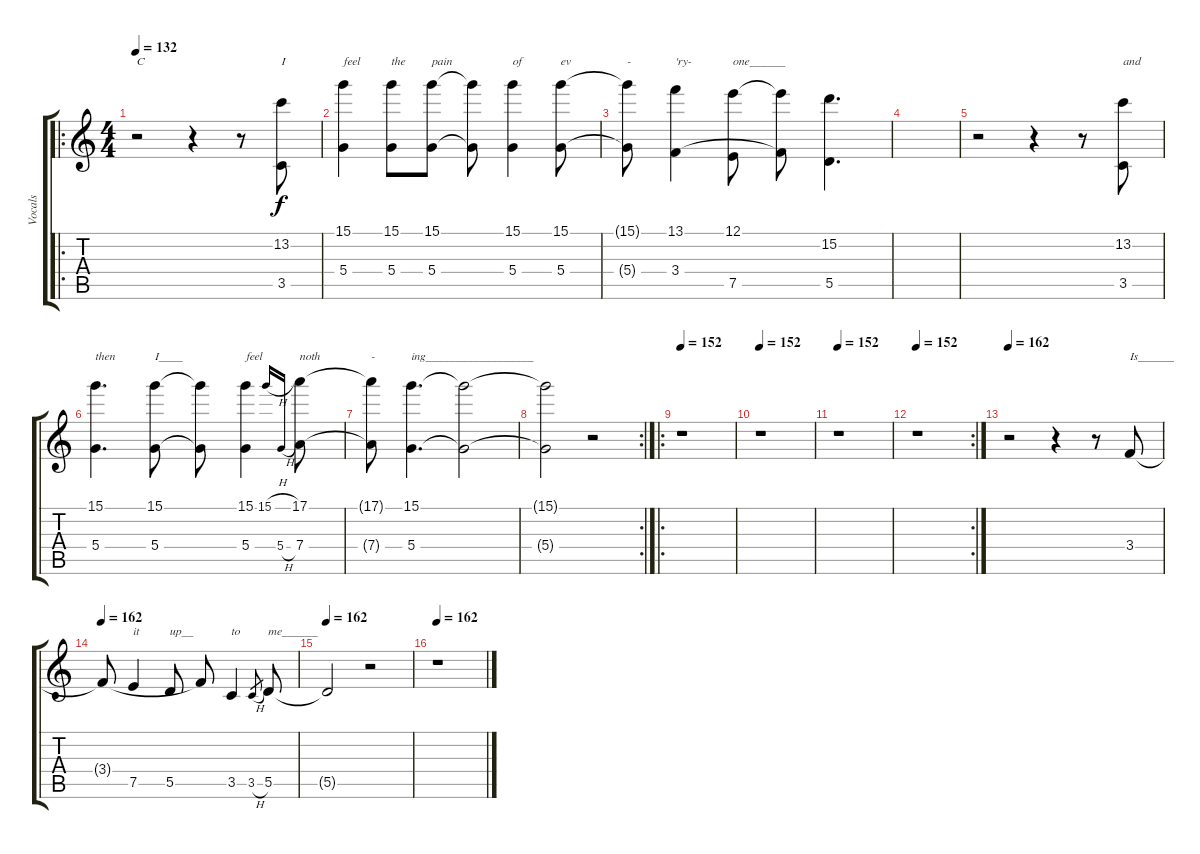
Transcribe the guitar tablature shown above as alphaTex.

\track ("Vocals" "Vocals") {instrument guitarharmonics}
\staff {score tabs}
\tuning (E4 B3 G3 D3 A2 E2) {hide}
\ro
\ts (4 4)
\tempo 132
\clef g2
\ks c
r.2{txt "C" dy f} r.4 r.8 (13.2 3.5).8{txt "I"} |
(15.1 5.4).4{txt "feel"} (15.1 5.4).8{txt "the"} (15.1 5.4).8{txt "pain"} (15.1{t} 5.4{t}).8 (15.1 5.4).4{txt "of"} (15.1 5.4).8{txt "ev"} |
(15.1{t} 5.4{t}).8{txt "-"} (13.1 3.4).4{txt "'ry-"} (12.1 7.5).8{txt "one______"} (12.1{t} 3.4{t}).8 (15.2 5.5).4{d} |
|
r.2 r.4 r.8 (13.2 3.5).8{txt "and"} |
(15.1 5.4).4{d txt "then"} (15.1 5.4).8{txt "I____"} (15.1{t} 5.4{t}).8 (15.1 5.4).4{txt "feel"} 15.1{h}.16{gr onbeat} 5.4{h}.16{gr onbeat} (17.1 7.4).8{txt "noth"} |
(17.1{t} 7.4{t}).8{txt "-"} (15.1 5.4).4{d txt "ing__________________"} (15.1{t} 5.4{t}).2 |
\rc 2
(15.1{t} 5.4{t}).2 r.2 |
\ro
\tempo 152
r.1 |
\tempo 152
r.1 |
\tempo 152
r.1 |
\rc 2
\tempo 152
r.1 |
\tempo 162
r.2{volume 14} r.4 r.8 3.4.8{txt "Is______"} |
\tempo 162
3.4{t}.8 7.5.4{txt "it"} 5.5.8{txt "up__"} 3.4{t}.8 3.5.4{txt "to"} 3.5{h}.8{gr} 5.5.8{txt "me______"} |
\tempo 162
5.5{t}.2 r.2 |
\tempo 162
r.1
